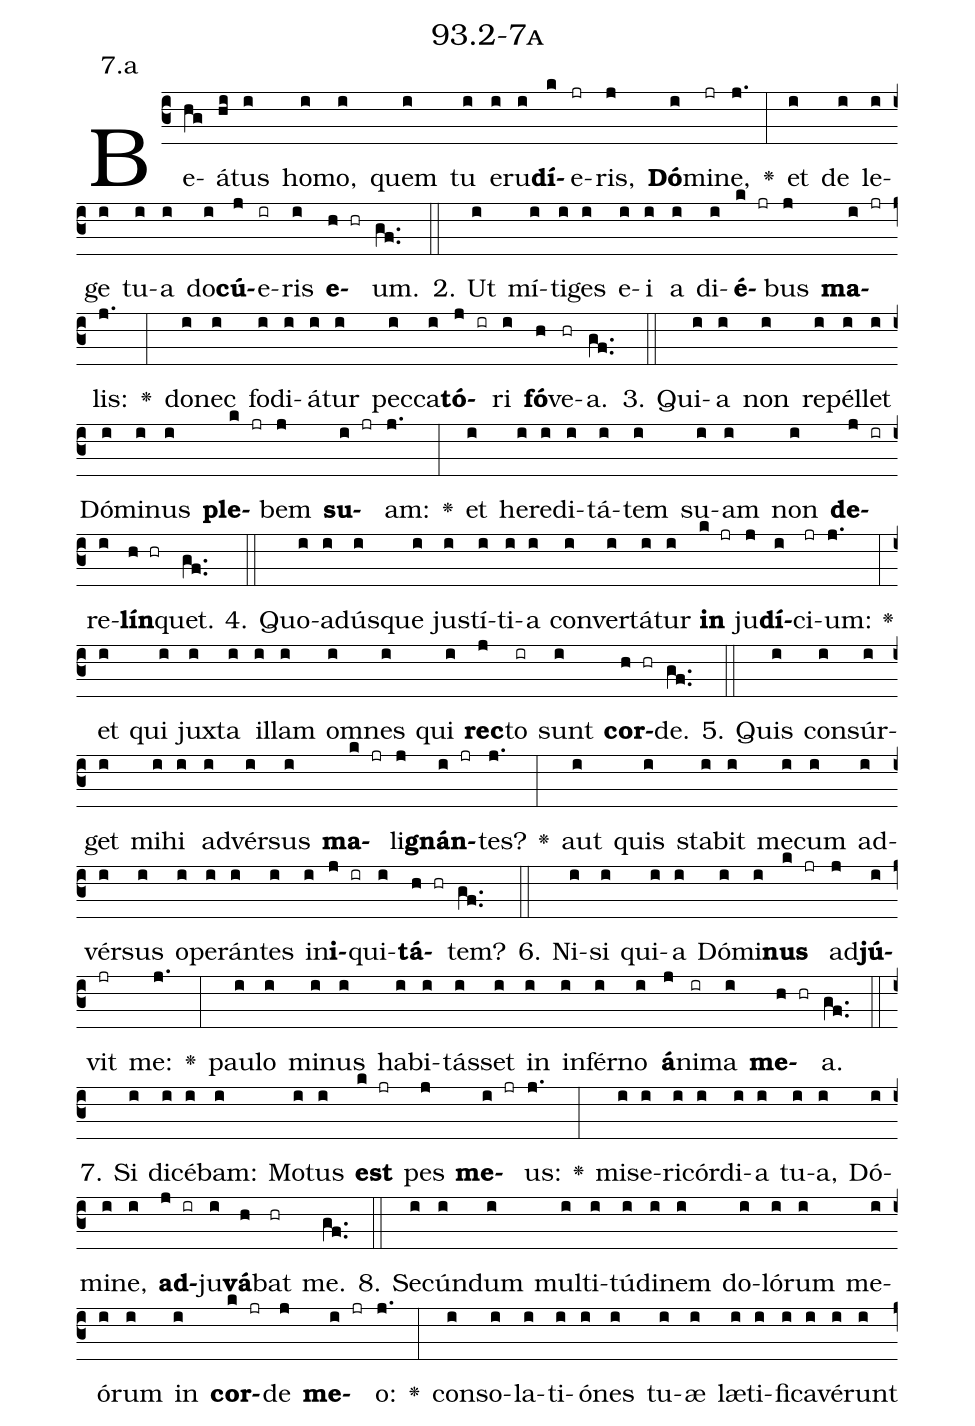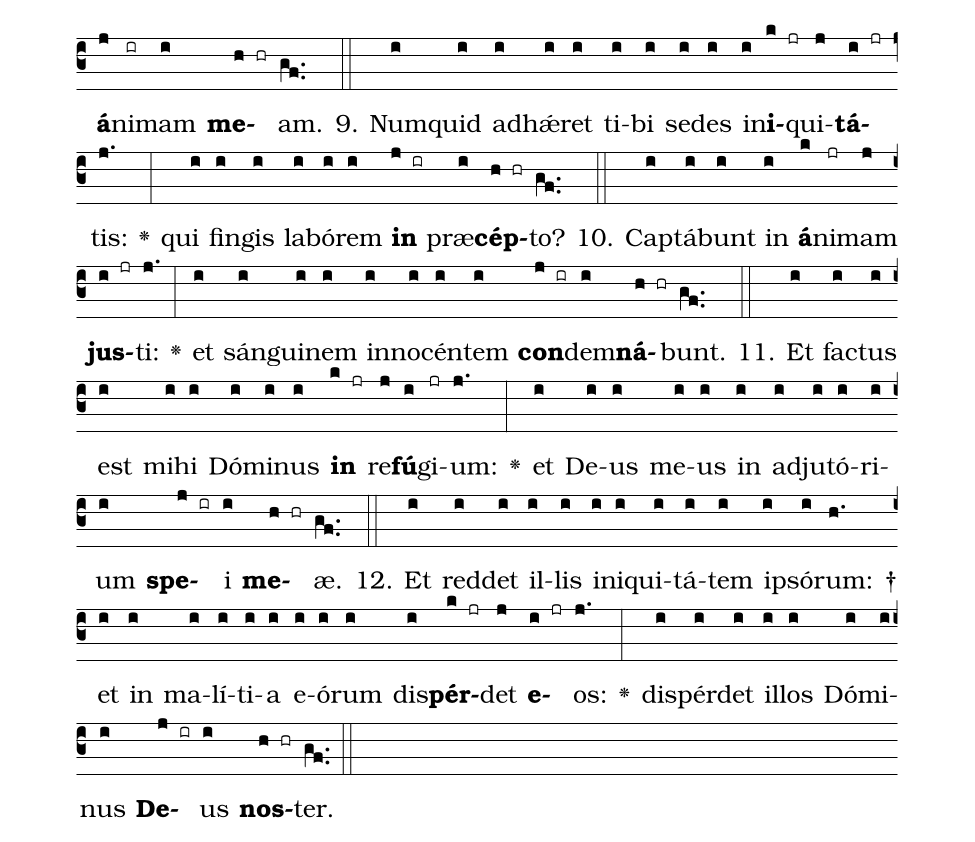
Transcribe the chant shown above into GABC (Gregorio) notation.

name: 93.2-7a;
annotation: 7.a;
%%
(c3)Be(hg)á(hi)tus(i) ho(i)mo,(i) quem(i) tu(i) e(i)ru(i)<b>dí</b>(k)e(jr)ris,(j) <b>Dó</b>(i)mi(jr)ne,(j.) <v>\greheightstar</v>(:) et(i) de(i) le(i)ge(i) tu(i)a(i) do(i)<b>cú</b>(j)e(ir)ris(i) <b>e</b>(h hr)um.(gf..) (::)
2. Ut(i) mí(i)ti(i)ges(i) e(i)i(i) a(i) di(i)<b>é</b>(k jr)bus(j) <b>ma</b>(i jr)lis:(j.) <v>\greheightstar</v>(:) do(i)nec(i) fo(i)di(i)á(i)tur(i) pec(i)ca(i)<b>tó</b>(j ir)ri(i) <b>fó</b>(h)ve(hr)a.(gf..) (::)
3. Qui(i)a(i) non(i) re(i)pél(i)let(i) Dó(i)mi(i)nus(i) <b>ple</b>(k jr)bem(j) <b>su</b>(i jr)am:(j.) <v>\greheightstar</v>(:) et(i) he(i)re(i)di(i)tá(i)tem(i) su(i)am(i) non(i) <b>de</b>(j ir)re(i)<b>lín</b>(h hr)quet.(gf..) (::)
4. Quo(i)ad(i)ús(i)que(i) jus(i)tí(i)ti(i)a(i) con(i)ver(i)tá(i)tur(i) <b>in</b>(k jr) ju(j)<b>dí</b>(i)ci(jr)um:(j.) <v>\greheightstar</v>(:) et(i) qui(i) jux(i)ta(i) il(i)lam(i) om(i)nes(i) qui(i) <b>rec</b>(j)to(ir) sunt(i) <b>cor</b>(h hr)de.(gf..) (::)
5. Quis(i) con(i)súr(i)get(i) mi(i)hi(i) ad(i)vér(i)sus(i) <b>ma</b>(k jr)li(j)<b>gnán</b>(i jr)tes?(j.) <v>\greheightstar</v>(:) aut(i) quis(i) sta(i)bit(i) me(i)cum(i) ad(i)vér(i)sus(i) o(i)pe(i)rán(i)tes(i) in(i)<b>i</b>(j ir)qui(i)<b>tá</b>(h hr)tem?(gf..) (::)
6. Ni(i)si(i) qui(i)a(i) Dó(i)mi(i)<b>nus</b>(k jr) ad(j)<b>jú</b>(i)vit(jr) me:(j.) <v>\greheightstar</v>(:) pau(i)lo(i) mi(i)nus(i) ha(i)bi(i)tás(i)set(i) in(i) in(i)fér(i)no(i) <b>á</b>(j)ni(ir)ma(i) <b>me</b>(h hr)a.(gf..) (::)
7. Si(i) di(i)cé(i)bam:(i) Mo(i)tus(i) <b>est</b>(k jr) pes(j) <b>me</b>(i jr)us:(j.) <v>\greheightstar</v>(:) mi(i)se(i)ri(i)cór(i)di(i)a(i) tu(i)a,(i) Dó(i)mi(i)ne,(i) <b>ad</b>(j ir)ju(i)<b>vá</b>(h)bat(hr) me.(gf..) (::)
8. Se(i)cún(i)dum(i) mul(i)ti(i)tú(i)di(i)nem(i) do(i)ló(i)rum(i) me(i)ó(i)rum(i) in(i) <b>cor</b>(k jr)de(j) <b>me</b>(i jr)o:(j.) <v>\greheightstar</v>(:) con(i)so(i)la(i)ti(i)ó(i)nes(i) tu(i)æ(i) læ(i)ti(i)fi(i)ca(i)vé(i)runt(i) <b>á</b>(j)ni(ir)mam(i) <b>me</b>(h hr)am.(gf..) (::)
9. Num(i)quid(i) ad(i)hǽ(i)ret(i) ti(i)bi(i) se(i)des(i) in(i)<b>i</b>(k jr)qui(j)<b>tá</b>(i jr)tis:(j.) <v>\greheightstar</v>(:) qui(i) fin(i)gis(i) la(i)bó(i)rem(i) <b>in</b>(j ir) præ(i)<b>cép</b>(h hr)to?(gf..) (::)
10. Cap(i)tá(i)bunt(i) in(i) <b>á</b>(k)ni(jr)mam(j) <b>jus</b>(i jr)ti:(j.) <v>\greheightstar</v>(:) et(i) sán(i)gui(i)nem(i) in(i)no(i)cén(i)tem(i) <b>con</b>(j ir)dem(i)<b>ná</b>(h hr)bunt.(gf..) (::)
11. Et(i) fac(i)tus(i) est(i) mi(i)hi(i) Dó(i)mi(i)nus(i) <b>in</b>(k jr) re(j)<b>fú</b>(i)gi(jr)um:(j.) <v>\greheightstar</v>(:) et(i) De(i)us(i) me(i)us(i) in(i) ad(i)ju(i)tó(i)ri(i)um(i) <b>spe</b>(j ir)i(i) <b>me</b>(h hr)æ.(gf..) (::)
12. Et(i) red(i)det(i) il(i)lis(i) in(i)i(i)qui(i)tá(i)tem(i) ip(i)só(i)rum: †(h.) et(i) in(i) ma(i)lí(i)ti(i)a(i) e(i)ó(i)rum(i) dis(i)<b>pér</b>(k jr)det(j) <b>e</b>(i jr)os:(j.) <v>\greheightstar</v>(:) dis(i)pér(i)det(i) il(i)los(i) Dó(i)mi(i)nus(i) <b>De</b>(j ir)us(i) <b>nos</b>(h hr)ter.(gf..) (::)
